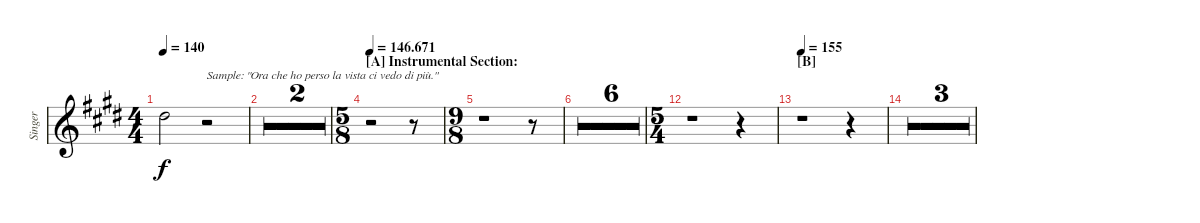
\defaultSystemsLayout 4
\bracketExtendMode groupsimilarinstruments
\otherSystemsTrackNameOrientation horizontal
\track ("Vocals" "Singer") {multiBarRest instrument voiceoohs}
\staff {score}
\tuning (E4 B3 G3 D3 A2 E2)
\ts (4 4)
\tempo 140
\clef g2
\ks e
11.1{acc #}.2{dy f} r.2{txt "Sample: \"Ora che ho perso la vista ci vedo di più.\""} |
r.1 |
r.1 |
\ts (5 8)
\beaming (8 2 3)
\section ("A" "Instrumental Section:")
\tempo
146.671 r.2 r.8 |
\ts (9 8)
\beaming (8 2 2 2 3)
r.1 r.8 |
r.1 r.8 |
r.1 r.8 |
r.1 r.8 |
r.1 r.8 |
r.1 r.8 |
r.1 r.8 |
\ts (5 4)
\beaming (8 2 2 2 2 2)
r.1 r.4 |
\section ("B" "")
\tempo 155
\ks c#minor
r.1 r.4 |
r.1 r.4 |
r.1 r.4 |
r.1 r.4
